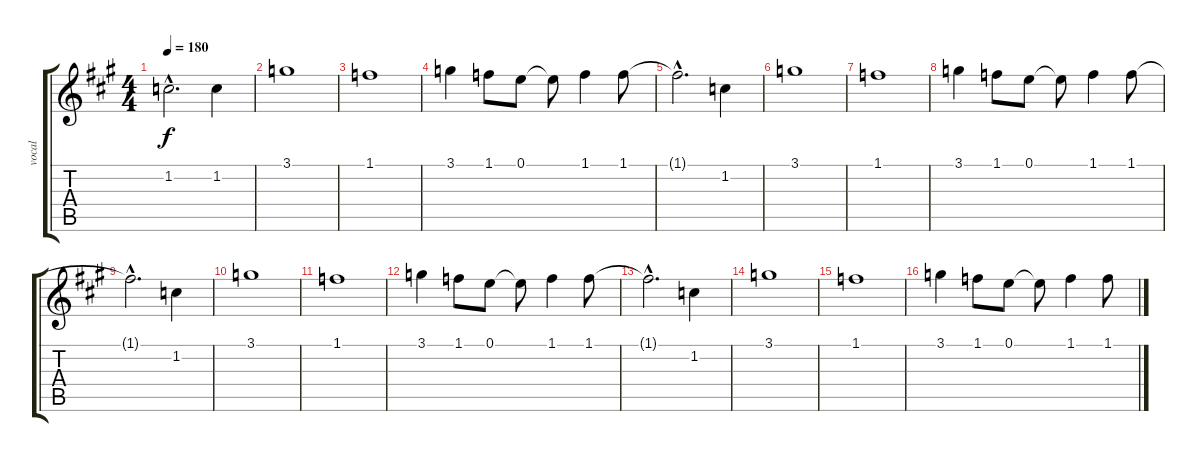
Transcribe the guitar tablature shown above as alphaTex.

\track ("vocal" "vocal") {instrument banjo}
\staff {score tabs}
\tuning (E4 B3 G3 D3 A2 E2) {hide}
\displaytranspose 12
\ts (4 4)
\tempo 180
\clef g2
\ks a
1.2{hac}.2{d dy f} 1.2.4 |
3.1.1 |
1.1.1 |
3.1.4 1.1.8 0.1.8 0.1{t}.8 1.1.4 1.1.8 |
1.1{hac t}.2{d} 1.2.4 |
3.1.1 |
1.1.1 |
3.1.4 1.1.8 0.1.8 0.1{t}.8 1.1.4 1.1.8 |
1.1{hac t}.2{d} 1.2.4 |
3.1.1 |
1.1.1 |
3.1.4 1.1.8 0.1.8 0.1{t}.8 1.1.4 1.1.8 |
1.1{hac t}.2{d} 1.2.4 |
3.1.1 |
1.1.1 |
3.1.4 1.1.8 0.1.8 0.1{t}.8 1.1.4 1.1.8
